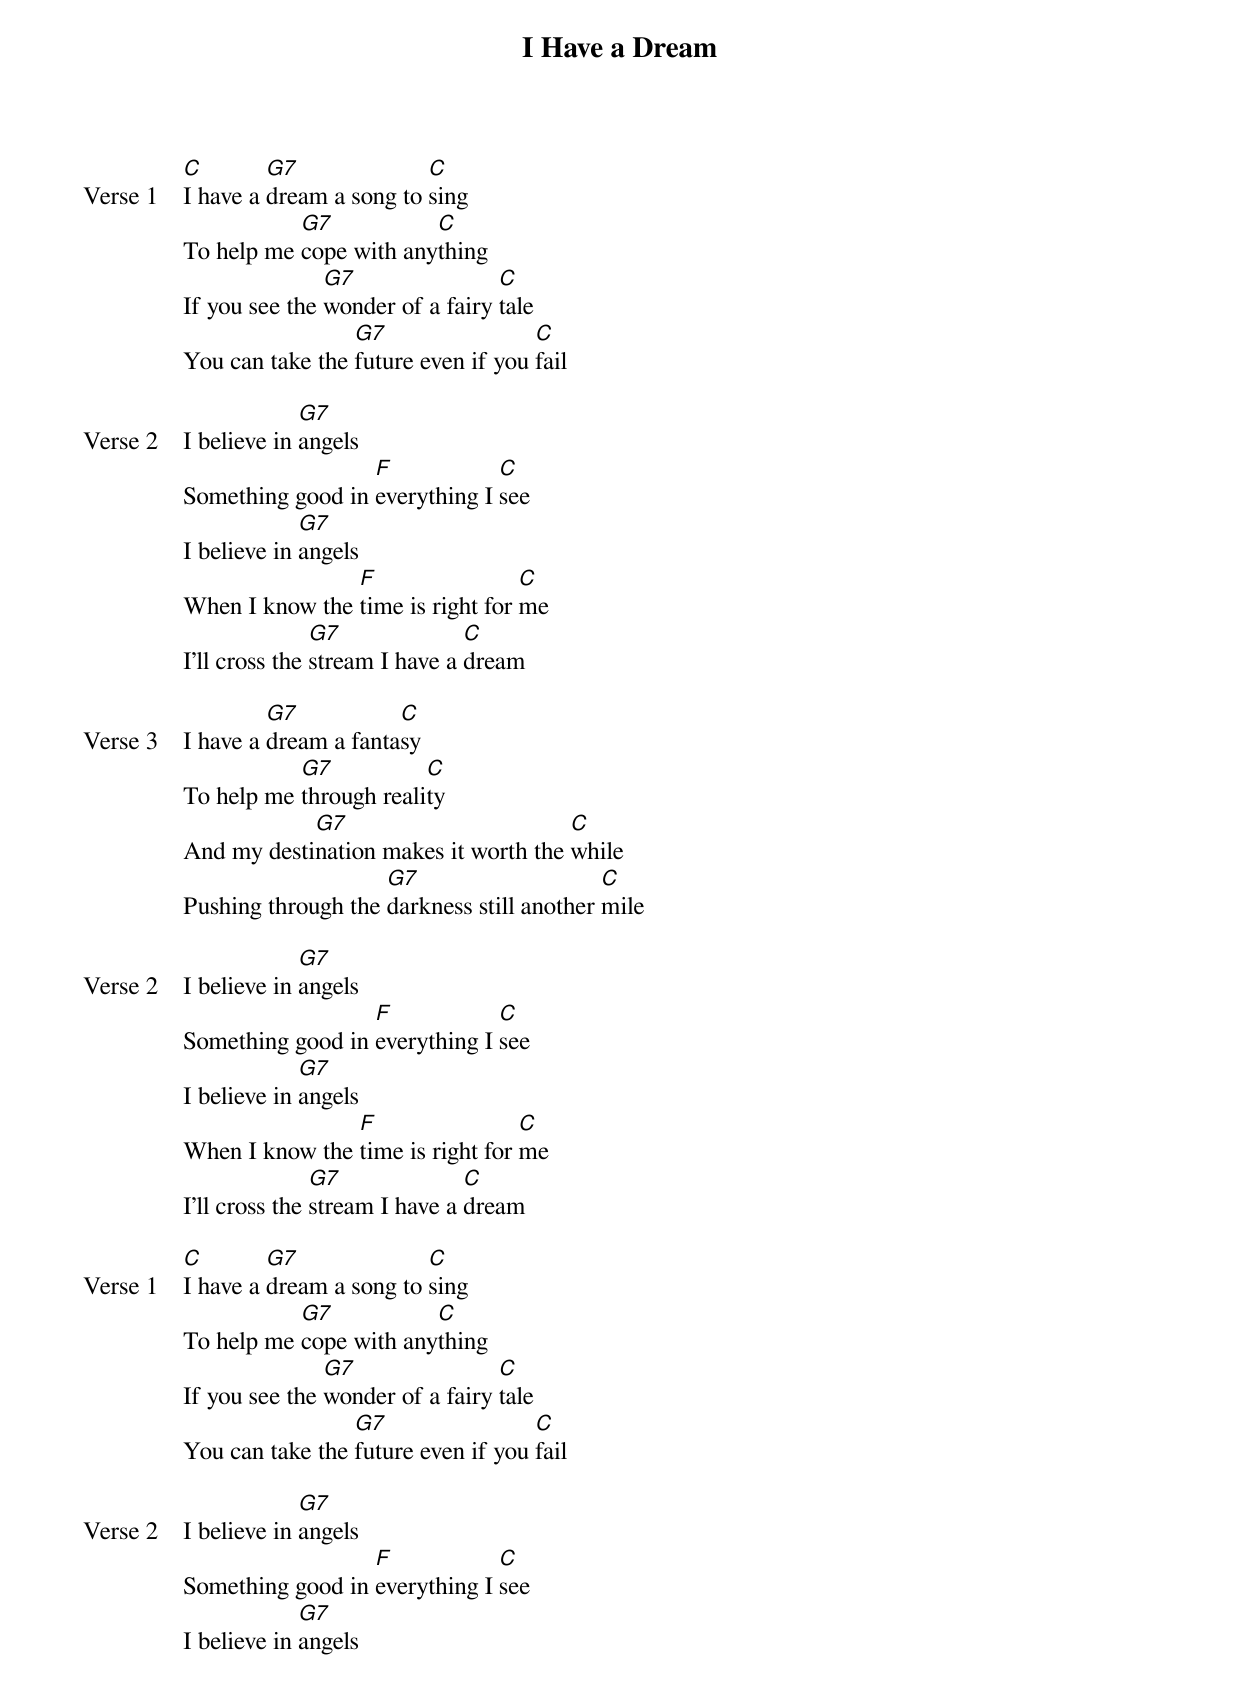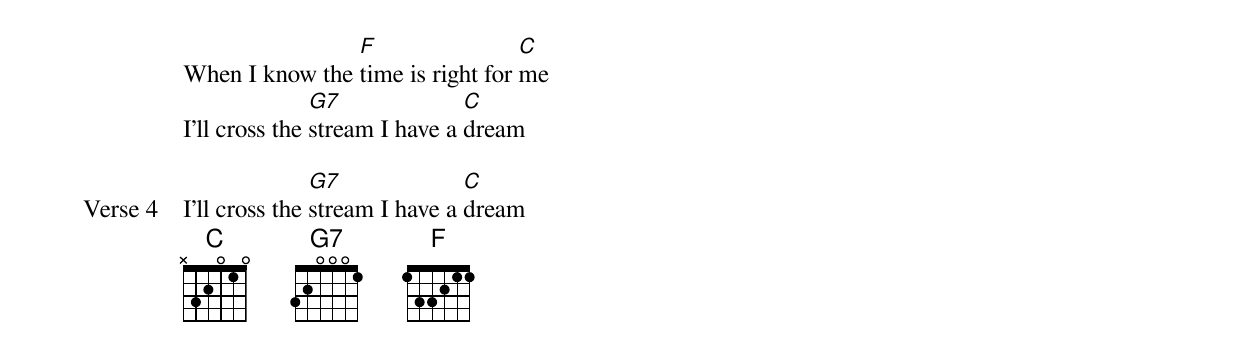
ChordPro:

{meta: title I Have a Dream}
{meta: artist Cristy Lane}
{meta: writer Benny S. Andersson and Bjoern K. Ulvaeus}

{start_of_verse: Verse 1}
[C]I have a [G7]dream a song to [C]sing
To help me [G7]cope with any[C]thing
If you see the [G7]wonder of a fairy [C]tale
You can take the [G7]future even if you [C]fail
{end_of_verse}

{start_of_verse: Verse 2}
I believe in [G7]angels
Something good in [F]everything I [C]see
I believe in [G7]angels
When I know the [F]time is right for [C]me
I'll cross the [G7]stream I have a [C]dream
{end_of_verse}

{start_of_verse: Verse 3}
I have a [G7]dream a fanta[C]sy
To help me [G7]through reali[C]ty
And my desti[G7]nation makes it worth the [C]while
Pushing through the [G7]darkness still another [C]mile
{end_of_verse}

{start_of_verse: Verse 2}
I believe in [G7]angels
Something good in [F]everything I [C]see
I believe in [G7]angels
When I know the [F]time is right for [C]me
I'll cross the [G7]stream I have a [C]dream
{end_of_verse}

{start_of_verse: Verse 1}
[C]I have a [G7]dream a song to [C]sing
To help me [G7]cope with any[C]thing
If you see the [G7]wonder of a fairy [C]tale
You can take the [G7]future even if you [C]fail
{end_of_verse}

{start_of_verse: Verse 2}
I believe in [G7]angels
Something good in [F]everything I [C]see
I believe in [G7]angels
When I know the [F]time is right for [C]me
I'll cross the [G7]stream I have a [C]dream
{end_of_verse}

{start_of_verse: Verse 4}
I'll cross the [G7]stream I have a [C]dream
{end_of_verse}
